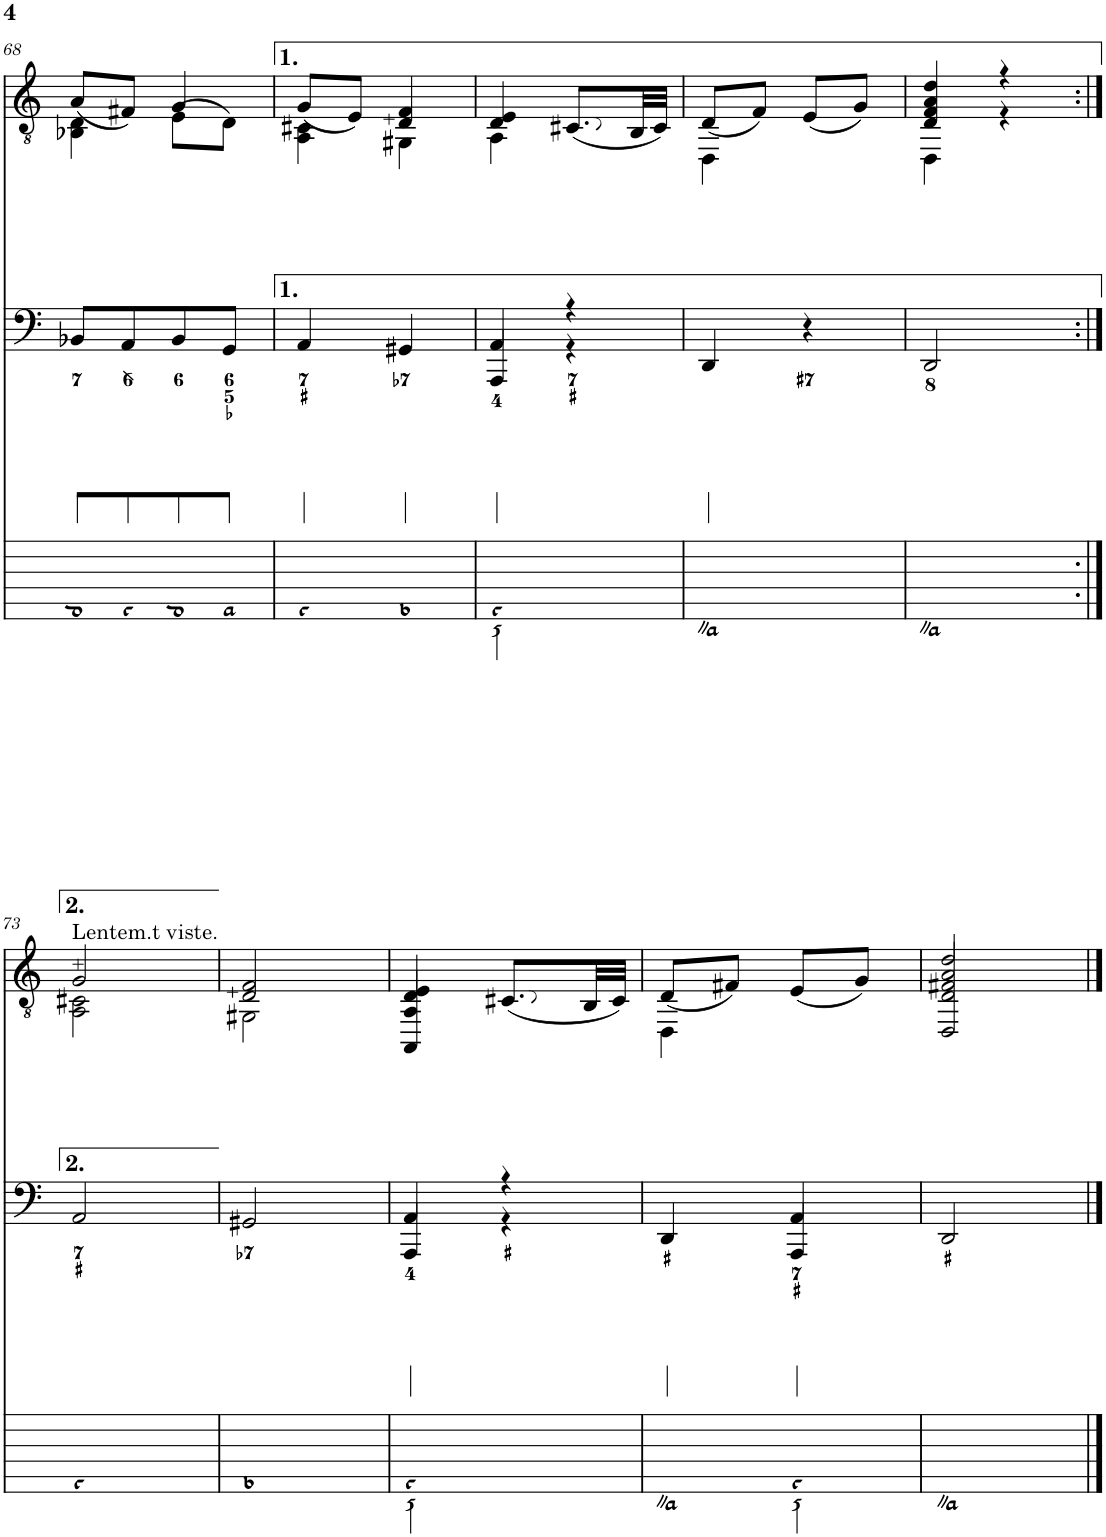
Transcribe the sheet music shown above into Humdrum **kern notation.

**kern	**kern	**kern
*part2	*part2	*part1
*staff3	*staff2	*staff1
*I"Continuo	*	*I"Viola da gamba
!!LO:PB:g=z
*	*clefF4	*clefGv2
*k[]	*k[]	*k[]
*M2/4	*M2/4	*M2/4
=68	=68	=68
*	*	*^
8BB-X/L	8BB-X/L	(<8A/L	4BB-X\ 4D\
8AA/	8AA/	8F#X/J)	.
8BB-/	8BB-/	(>8E\L	4G/
8GG/J	8GG/J	8D\J)	.
=69	=69	=69	=69
4AA/	4AA/	(<8G/L	4AA\ 4C#X\
.	.	8E/J)	.
4GG#X/	4GG#X/	4D/ 4F/	4GG#X\
=70	=70	=70	=70
*^	*^	*	*
4AA/	4AAA\	4AA/	4AAA/	4D/ 4E/	4AA\
4r	4r	4r	4r	(<8.C#X/L	4ryy
.	.	.	.	32BB/LL	.
.	.	.	.	32C#/JJJ)	.
*v	*v	*	*	*	*
*	*v	*v	*	*
=71	=71	=71	=71
4DD/	4DD/	(<8D/L	4DD\
.	.	8F/J)	.
4r	4r	(<8E/L	4ryy
.	.	8G/J)	.
=72	=72	=72	=72
2DD	2DD/	4D/ 4F/ 4A/ 4d/	4DD\
.	.	4r	4r
!!LO:LB:g=z	!!
=73:|!	=73:|!	=73:|!	=73:|!
!	!	!LO:TX:a:t=Lentem.t viste.	!
2AA	2AA/	2G/	2AA\ 2C#X\
=74	=74	=74	=74
2GG#X	2GG#X/	2D/ 2F/	2GG#X\
=75	=75	=75	=75
*^	*^	*	*
4AA/	4AAA\	4AA/	4AAA/	4D/ 4E/	4AAA/ 4AA/
4r	4r	4r	4r	(<8.C#X/L	4ryy
.	.	.	.	32BB/LL	.
.	.	.	.	32C#/JJJ)	.
=76	=76	=76	=76	=76	=76
4DD/	4ryy	4DD/	4ryy	(<8D/L	4DD\
.	.	.	.	8F#X/J)	.
4AA/	4AAA\	4AA/	4AAA/	(<8E/L	4ryy
.	.	.	.	8G/J)	.
*v	*v	*	*	*	*
*	*v	*v	*	*
=77	=77	=77	=77
2DD	2DD/	2d/	2DD/ 2D/ 2F#X/ 2A/
*	*	*v	*v
==	==	==
*-	*-	*-
